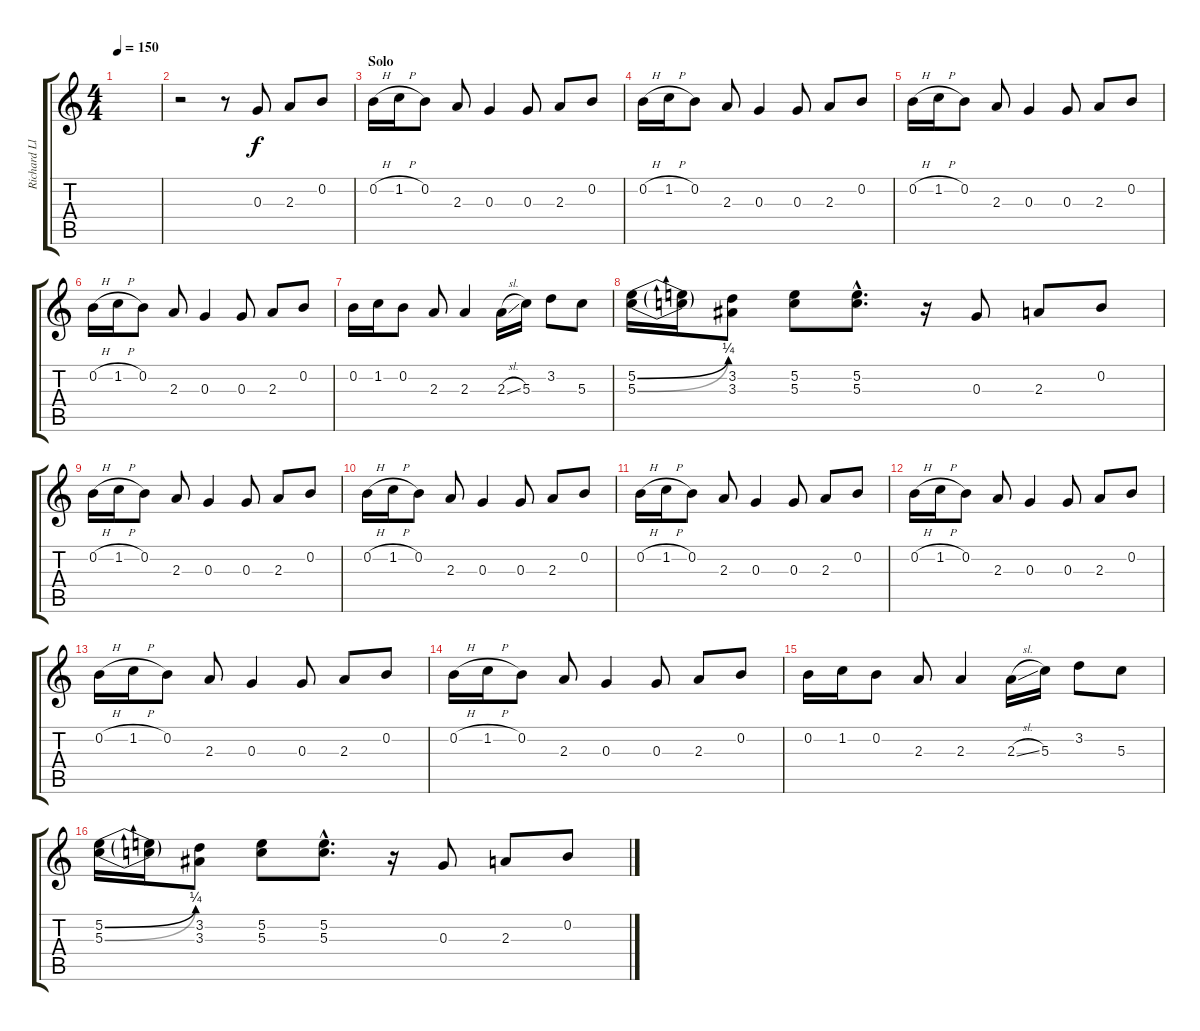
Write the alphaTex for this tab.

\track ("Richard Lloyd" "Richard Ll") {instrument overdrivenguitar}
\staff {score tabs}
\tuning (E4 B3 G3 D3 A2 E2) {hide}
\ts (4 4)
\tempo 150
\clef g2
\ks c
|
r.2 r.8 0.3.8 2.3.8 0.2.8 |
\section ("" "Solo")
0.2{h}.16 1.2{h}.16 0.2.8 2.3.8 0.3.4 0.3.8 2.3.8 0.2.8 |
0.2{h}.16 1.2{h}.16 0.2.8 2.3.8 0.3.4 0.3.8 2.3.8 0.2.8 |
0.2{h}.16 1.2{h}.16 0.2.8 2.3.8 0.3.4 0.3.8 2.3.8 0.2.8 |
0.2{h}.16 1.2{h}.16 0.2.8 2.3.8 0.3.4 0.3.8 2.3.8 0.2.8 |
0.2.16 1.2.16 0.2.8 2.3.8 2.3.4 2.3{sl}.16 5.3.16 3.2.8 5.3.8 |
(5.2{be (bend 0 0 60 1)} 5.3{be (bend 0 0 60 1)}).16 (5.2{t} 5.3{t}).16 (3.2 3.3).8 (5.2 5.3).8 (5.2{hac} 5.3{hac}).8{d} r.16 0.3.8 2.3.8 0.2.8 |
0.2{h}.16 1.2{h}.16 0.2.8 2.3.8 0.3.4 0.3.8 2.3.8 0.2.8 |
0.2{h}.16 1.2{h}.16 0.2.8 2.3.8 0.3.4 0.3.8 2.3.8 0.2.8 |
0.2{h}.16 1.2{h}.16 0.2.8 2.3.8 0.3.4 0.3.8 2.3.8 0.2.8 |
0.2{h}.16 1.2{h}.16 0.2.8 2.3.8 0.3.4 0.3.8 2.3.8 0.2.8 |
0.2{h}.16 1.2{h}.16 0.2.8 2.3.8 0.3.4 0.3.8 2.3.8 0.2.8 |
0.2{h}.16 1.2{h}.16 0.2.8 2.3.8 0.3.4 0.3.8 2.3.8 0.2.8 |
0.2.16 1.2.16 0.2.8 2.3.8 2.3.4 2.3{sl}.16 5.3.16 3.2.8 5.3.8 |
(5.2{be (bend 0 0 60 1)} 5.3{be (bend 0 0 60 1)}).16 (5.2{t} 5.3{t}).16 (3.2 3.3).8 (5.2 5.3).8 (5.2{hac} 5.3{hac}).8{d} r.16 0.3.8 2.3.8 0.2.8
